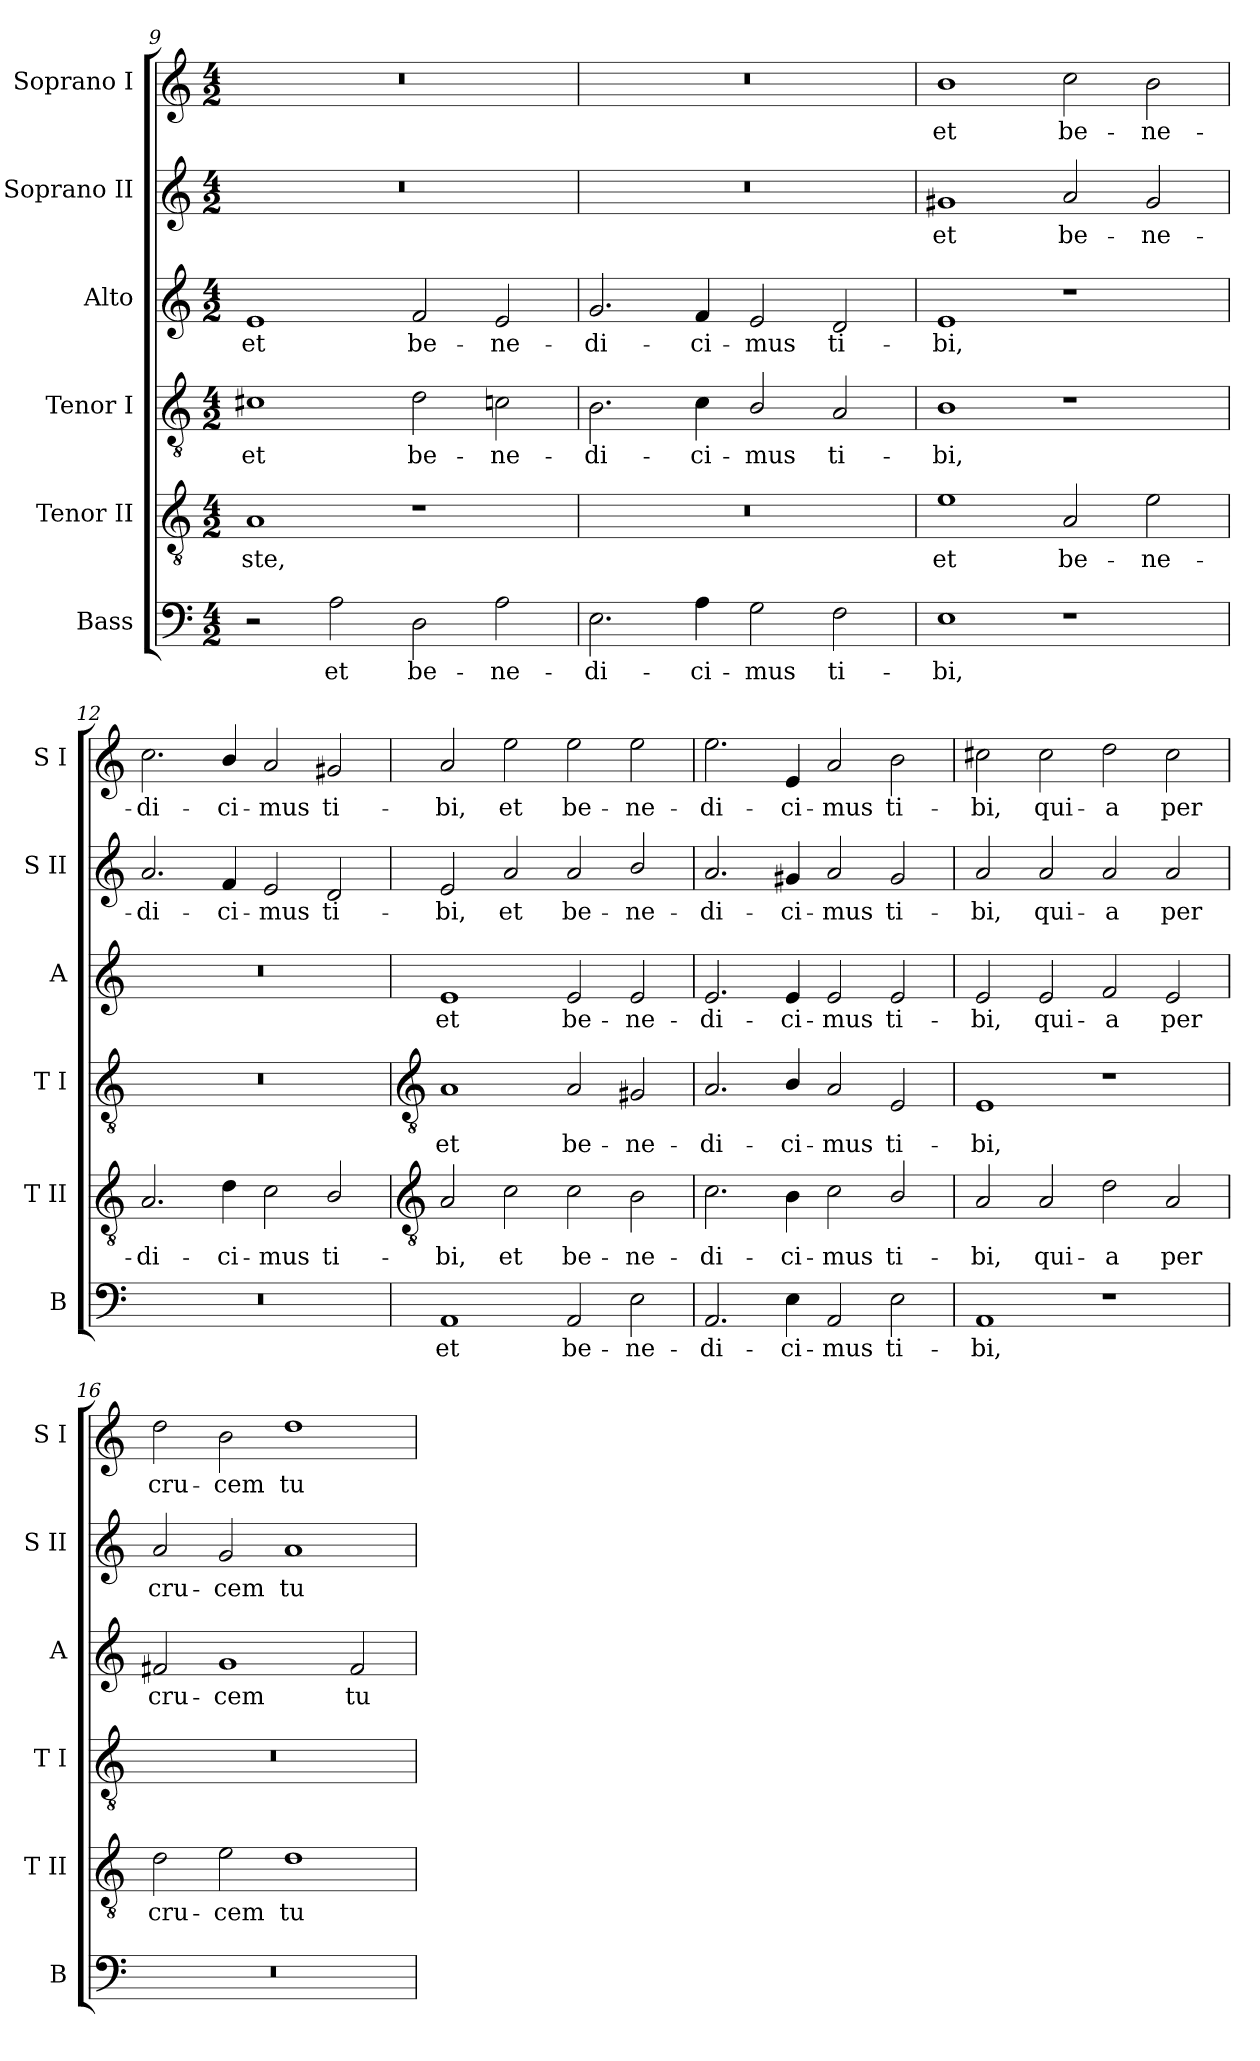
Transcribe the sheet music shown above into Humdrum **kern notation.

**kern	**text	**kern	**text	**kern	**text	**kern	**text	**kern	**text	**kern	**text
*part6	*part6	*part5	*part5	*part4	*part4	*part3	*part3	*part2	*part2	*part1	*part1
*staff6	*staff6	*staff5	*staff5	*staff4	*staff4	*staff3	*staff3	*staff2	*staff2	*staff1	*staff1
*I"Bass	*	*I"Tenor II	*	*I"Tenor I	*	*I"Alto	*	*I"Soprano II	*	*I"Soprano I	*
*I'B	*	*I'T II	*	*I'T I	*	*I'A	*	*I'S II	*	*I'S I	*
*clefF4	*	*clefGv2	*	*clefGv2	*	*clefG2	*	*clefG2	*	*clefG2	*
*k[]	*	*k[]	*	*k[]	*	*k[]	*	*k[]	*	*k[]	*
*C:	*	*C:	*	*C:	*	*C:	*	*C:	*	*C:	*
*M4/2	*	*M4/2	*	*M4/2	*	*M4/2	*	*M4/2	*	*M4/2	*
=9	=9	=9	=9	=9	=9	=9	=9	=9	=9	=9	=9
!	!	!	!LO:LY:b	!	!LO:LY:b	!	!LO:LY:b	!	!	!	!
2r	.	1A	-ste,	1c#X	et	1e	et	0r	.	0r	.
!	!LO:LY:b	!	!	!	!	!	!	!	!	!	!
2A	et	.	.	.	.	.	.	.	.	.	.
!	!LO:LY:b	!	!	!	!LO:LY:b	!	!LO:LY:b	!	!	!	!
2D	be-	1r	.	2d	be-	2f	be-	.	.	.	.
!	!LO:LY:b	!	!	!	!LO:LY:b	!	!LO:LY:b	!	!	!	!
2A	-ne-	.	.	2cn	-ne-	2e	-ne-	.	.	.	.
=10	=10	=10	=10	=10	=10	=10	=10	=10	=10	=10	=10
!	!LO:LY:b	!	!	!	!LO:LY:b	!	!LO:LY:b	!	!	!	!
2.E	-di-	0r	.	2.B	-di-	2.g	-di-	0r	.	0r	.
!	!LO:LY:b	!	!	!	!LO:LY:b	!	!LO:LY:b	!	!	!	!
4A	-ci-	.	.	4c	-ci-	4f	-ci-	.	.	.	.
!	!LO:LY:b	!	!	!	!LO:LY:b	!	!LO:LY:b	!	!	!	!
2G	-mus	.	.	2B/	-mus	2e	-mus	.	.	.	.
!	!LO:LY:b	!	!	!	!LO:LY:b	!	!LO:LY:b	!	!	!	!
2F	ti-	.	.	2A	ti-	2d	ti-	.	.	.	.
=11	=11	=11	=11	=11	=11	=11	=11	=11	=11	=11	=11
!	!LO:LY:b	!	!LO:LY:b	!	!LO:LY:b	!	!LO:LY:b	!	!LO:LY:b	!	!LO:LY:b
1E	-bi,	1e	et	1B	-bi,	1e	-bi,	1g#X	et	1b	et
!	!	!	!LO:LY:b	!	!	!	!	!	!LO:LY:b	!	!LO:LY:b
1r	.	2A	be-	1r	.	1r	.	2a	be-	2cc	be-
!	!	!	!LO:LY:b	!	!	!	!	!	!LO:LY:b	!	!LO:LY:b
.	.	2e	-ne-	.	.	.	.	2g#	-ne-	2b	-ne-
=12	=12	=12	=12	=12	=12	=12	=12	=12	=12	=12	=12
!	!	!	!LO:LY:b	!	!	!	!	!	!LO:LY:b	!	!LO:LY:b
0r	.	2.A	-di-	0r	.	0r	.	2.a	-di-	2.cc	-di-
!	!	!	!LO:LY:b	!	!	!	!	!	!LO:LY:b	!	!LO:LY:b
.	.	4d	-ci-	.	.	.	.	4f	-ci-	4b/	-ci-
!	!	!	!LO:LY:b	!	!	!	!	!	!LO:LY:b	!	!LO:LY:b
.	.	2c	-mus	.	.	.	.	2e	-mus	2a	-mus
!	!	!	!LO:LY:b	!	!	!	!	!	!LO:LY:b	!	!LO:LY:b
.	.	2B/	ti-	.	.	.	.	2d	ti-	2g#X	ti-
!!LO:LB:g=z
=13	=13	=13	=13	=13	=13	=13	=13	=13	=13	=13	=13
*	*	*clefGv2	*	*clefGv2	*	*	*	*	*	*	*
!	!LO:LY:b	!	!LO:LY:b	!	!LO:LY:b	!	!LO:LY:b	!	!LO:LY:b	!	!LO:LY:b
1AA	et	2A	-bi,	1A	et	1e	et	2e	-bi,	2a	-bi,
!	!	!	!LO:LY:b	!	!	!	!	!	!LO:LY:b	!	!LO:LY:b
.	.	2c	et	.	.	.	.	2a	et	2ee	et
!	!LO:LY:b	!	!LO:LY:b	!	!LO:LY:b	!	!LO:LY:b	!	!LO:LY:b	!	!LO:LY:b
2AA	be-	2c	be-	2A	be-	2e	be-	2a	be-	2ee	be-
!	!LO:LY:b	!	!LO:LY:b	!	!LO:LY:b	!	!LO:LY:b	!	!LO:LY:b	!	!LO:LY:b
2E	-ne-	2B	-ne-	2G#X	-ne-	2e	-ne-	2b/	-ne-	2ee	-ne-
=14	=14	=14	=14	=14	=14	=14	=14	=14	=14	=14	=14
!	!LO:LY:b	!	!LO:LY:b	!	!LO:LY:b	!	!LO:LY:b	!	!LO:LY:b	!	!LO:LY:b
2.AA	-di-	2.c	-di-	2.A	-di-	2.e	-di-	2.a	-di-	2.ee	-di-
!	!LO:LY:b	!	!LO:LY:b	!	!LO:LY:b	!	!LO:LY:b	!	!LO:LY:b	!	!LO:LY:b
4E	-ci-	4B	-ci-	4B/	-ci-	4e	-ci-	4g#X	-ci-	4e	-ci-
!	!LO:LY:b	!	!LO:LY:b	!	!LO:LY:b	!	!LO:LY:b	!	!LO:LY:b	!	!LO:LY:b
2AA	-mus	2c	-mus	2A	-mus	2e	-mus	2a	-mus	2a	-mus
!	!LO:LY:b	!	!LO:LY:b	!	!LO:LY:b	!	!LO:LY:b	!	!LO:LY:b	!	!LO:LY:b
2E	ti-	2B/	ti-	2E	ti-	2e	ti-	2g#	ti-	2b	ti-
=15	=15	=15	=15	=15	=15	=15	=15	=15	=15	=15	=15
!	!LO:LY:b	!	!LO:LY:b	!	!LO:LY:b	!	!LO:LY:b	!	!LO:LY:b	!	!LO:LY:b
1AA	-bi,	2A	-bi,	1E	-bi,	2e	-bi,	2a	-bi,	2cc#X	-bi,
!	!	!	!LO:LY:b	!	!	!	!LO:LY:b	!	!LO:LY:b	!	!LO:LY:b
.	.	2A	qui-	.	.	2e	qui-	2a	qui-	2cc#	qui-
!	!	!	!LO:LY:b	!	!	!	!LO:LY:b	!	!LO:LY:b	!	!LO:LY:b
1r	.	2d	-a	1r	.	2f	-a	2a	-a	2dd	-a
!	!	!	!LO:LY:b	!	!	!	!LO:LY:b	!	!LO:LY:b	!	!LO:LY:b
.	.	2A	per	.	.	2e	per	2a	per	2cc#	per
=16	=16	=16	=16	=16	=16	=16	=16	=16	=16	=16	=16
!	!	!	!LO:LY:b	!	!	!	!LO:LY:b	!	!LO:LY:b	!	!LO:LY:b
0r	.	2d	cru-	0r	.	2f#X	cru-	2a	cru-	2dd	cru-
!	!	!	!LO:LY:b	!	!	!	!LO:LY:b	!	!LO:LY:b	!	!LO:LY:b
.	.	2e	-cem	.	.	1g	-cem	2g	-cem	2b	-cem
!	!	!	!LO:LY:b	!	!	!	!	!	!LO:LY:b	!	!LO:LY:b
.	.	1d	tu-	.	.	.	.	1a	tu-	1dd	tu-
!	!	!	!	!	!	!	!LO:LY:b	!	!	!	!
.	.	.	.	.	.	2f#	tu-	.	.	.	.
=	=	=	=	=	=	=	=	=	=	=	=
*-	*-	*-	*-	*-	*-	*-	*-	*-	*-	*-	*-
